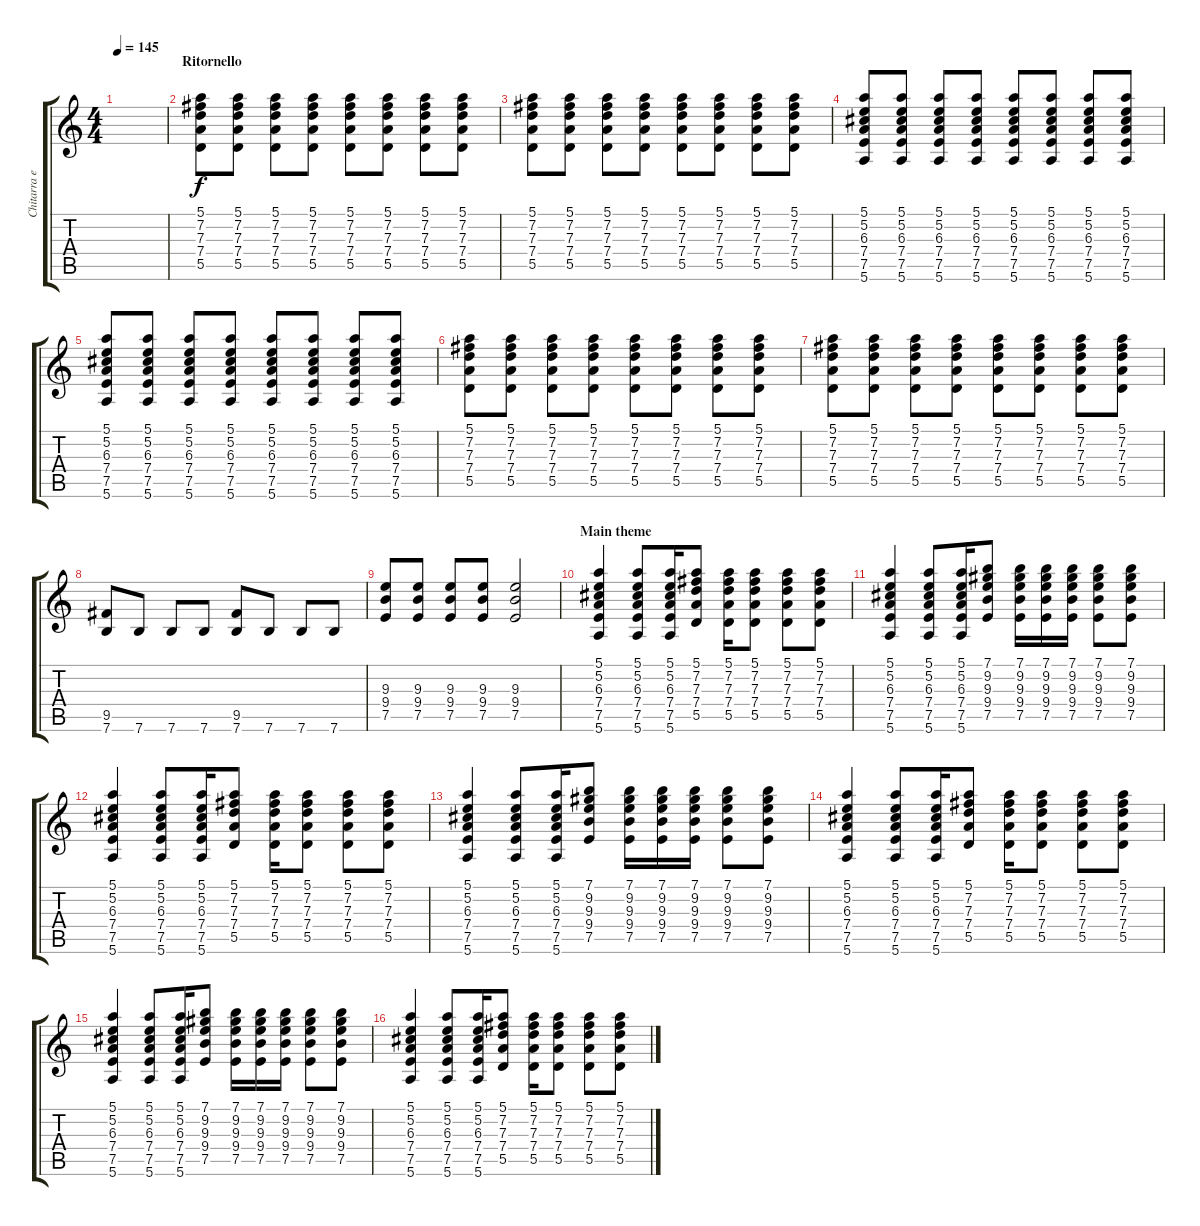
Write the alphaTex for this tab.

\track ("Chitarra elettrica" "Chitarra e") {instrument electricguitarclean}
\staff {score tabs}
\tuning (E4 B3 G3 D3 A2 E2) {hide}
\ts (4 4)
\tempo 145
\clef g2
\ks c
|
\section ("" "Ritornello")
(5.1 7.2 7.3 7.4 5.5).8 (5.1 7.2 7.3 7.4 5.5).8 (5.1 7.2 7.3 7.4 5.5).8 (5.1 7.2 7.3 7.4 5.5).8 (5.1 7.2 7.3 7.4 5.5).8 (5.1 7.2 7.3 7.4 5.5).8 (5.1 7.2 7.3 7.4 5.5).8 (5.1 7.2 7.3 7.4 5.5).8 |
(5.1 7.2 7.3 7.4 5.5).8 (5.1 7.2 7.3 7.4 5.5).8 (5.1 7.2 7.3 7.4 5.5).8 (5.1 7.2 7.3 7.4 5.5).8 (5.1 7.2 7.3 7.4 5.5).8 (5.1 7.2 7.3 7.4 5.5).8 (5.1 7.2 7.3 7.4 5.5).8 (5.1 7.2 7.3 7.4 5.5).8 |
(5.1 5.2 6.3 7.4 7.5 5.6).8 (5.1 5.2 6.3 7.4 7.5 5.6).8 (5.1 5.2 6.3 7.4 7.5 5.6).8 (5.1 5.2 6.3 7.4 7.5 5.6).8 (5.1 5.2 6.3 7.4 7.5 5.6).8 (5.1 5.2 6.3 7.4 7.5 5.6).8 (5.1 5.2 6.3 7.4 7.5 5.6).8 (5.1 5.2 6.3 7.4 7.5 5.6).8 |
(5.1 5.2 6.3 7.4 7.5 5.6).8 (5.1 5.2 6.3 7.4 7.5 5.6).8 (5.1 5.2 6.3 7.4 7.5 5.6).8 (5.1 5.2 6.3 7.4 7.5 5.6).8 (5.1 5.2 6.3 7.4 7.5 5.6).8 (5.1 5.2 6.3 7.4 7.5 5.6).8 (5.1 5.2 6.3 7.4 7.5 5.6).8 (5.1 5.2 6.3 7.4 7.5 5.6).8 |
(5.1 7.2 7.3 7.4 5.5).8 (5.1 7.2 7.3 7.4 5.5).8 (5.1 7.2 7.3 7.4 5.5).8 (5.1 7.2 7.3 7.4 5.5).8 (5.1 7.2 7.3 7.4 5.5).8 (5.1 7.2 7.3 7.4 5.5).8 (5.1 7.2 7.3 7.4 5.5).8 (5.1 7.2 7.3 7.4 5.5).8 |
(5.1 7.2 7.3 7.4 5.5).8 (5.1 7.2 7.3 7.4 5.5).8 (5.1 7.2 7.3 7.4 5.5).8 (5.1 7.2 7.3 7.4 5.5).8 (5.1 7.2 7.3 7.4 5.5).8 (5.1 7.2 7.3 7.4 5.5).8 (5.1 7.2 7.3 7.4 5.5).8 (5.1 7.2 7.3 7.4 5.5).8 |
(9.5 7.6).8{instrument distortionguitar} 7.6.8 7.6.8 7.6.8 (9.5 7.6).8 7.6.8 7.6.8 7.6.8 |
(9.3 9.4 7.5).8 (9.3 9.4 7.5).8 (9.3 9.4 7.5).8 (9.3 9.4 7.5).8 (9.3 9.4 7.5).2 |
\section ("" "Main theme")
(5.1 5.2 6.3 7.4 7.5 5.6).4{instrument electricguitarclean} (5.1 5.2 6.3 7.4 7.5 5.6).8 (5.1 5.2 6.3 7.4 7.5 5.6).16 (5.1 7.2 7.3 7.4 5.5).8 (5.1 7.2 7.3 7.4 5.5).16 (5.1 7.2 7.3 7.4 5.5).8 (5.1 7.2 7.3 7.4 5.5).8 (5.1 7.2 7.3 7.4 5.5).8 |
(5.1 5.2 6.3 7.4 7.5 5.6).4 (5.1 5.2 6.3 7.4 7.5 5.6).8 (5.1 5.2 6.3 7.4 7.5 5.6).16 (7.1 9.2 9.3 9.4 7.5).8 (7.1 9.2 9.3 9.4 7.5).16 (7.1 9.2 9.3 9.4 7.5).16 (7.1 9.2 9.3 9.4 7.5).16 (7.1 9.2 9.3 9.4 7.5).8 (7.1 9.2 9.3 9.4 7.5).8 |
(5.1 5.2 6.3 7.4 7.5 5.6).4 (5.1 5.2 6.3 7.4 7.5 5.6).8 (5.1 5.2 6.3 7.4 7.5 5.6).16 (5.1 7.2 7.3 7.4 5.5).8 (5.1 7.2 7.3 7.4 5.5).16 (5.1 7.2 7.3 7.4 5.5).8 (5.1 7.2 7.3 7.4 5.5).8 (5.1 7.2 7.3 7.4 5.5).8 |
(5.1 5.2 6.3 7.4 7.5 5.6).4 (5.1 5.2 6.3 7.4 7.5 5.6).8 (5.1 5.2 6.3 7.4 7.5 5.6).16 (7.1 9.2 9.3 9.4 7.5).8 (7.1 9.2 9.3 9.4 7.5).16 (7.1 9.2 9.3 9.4 7.5).16 (7.1 9.2 9.3 9.4 7.5).16 (7.1 9.2 9.3 9.4 7.5).8 (7.1 9.2 9.3 9.4 7.5).8 |
(5.1 5.2 6.3 7.4 7.5 5.6).4 (5.1 5.2 6.3 7.4 7.5 5.6).8 (5.1 5.2 6.3 7.4 7.5 5.6).16 (5.1 7.2 7.3 7.4 5.5).8 (5.1 7.2 7.3 7.4 5.5).16 (5.1 7.2 7.3 7.4 5.5).8 (5.1 7.2 7.3 7.4 5.5).8 (5.1 7.2 7.3 7.4 5.5).8 |
(5.1 5.2 6.3 7.4 7.5 5.6).4 (5.1 5.2 6.3 7.4 7.5 5.6).8 (5.1 5.2 6.3 7.4 7.5 5.6).16 (7.1 9.2 9.3 9.4 7.5).8 (7.1 9.2 9.3 9.4 7.5).16 (7.1 9.2 9.3 9.4 7.5).16 (7.1 9.2 9.3 9.4 7.5).16 (7.1 9.2 9.3 9.4 7.5).8 (7.1 9.2 9.3 9.4 7.5).8 |
(5.1 5.2 6.3 7.4 7.5 5.6).4 (5.1 5.2 6.3 7.4 7.5 5.6).8 (5.1 5.2 6.3 7.4 7.5 5.6).16 (5.1 7.2 7.3 7.4 5.5).8 (5.1 7.2 7.3 7.4 5.5).16 (5.1 7.2 7.3 7.4 5.5).8 (5.1 7.2 7.3 7.4 5.5).8 (5.1 7.2 7.3 7.4 5.5).8
